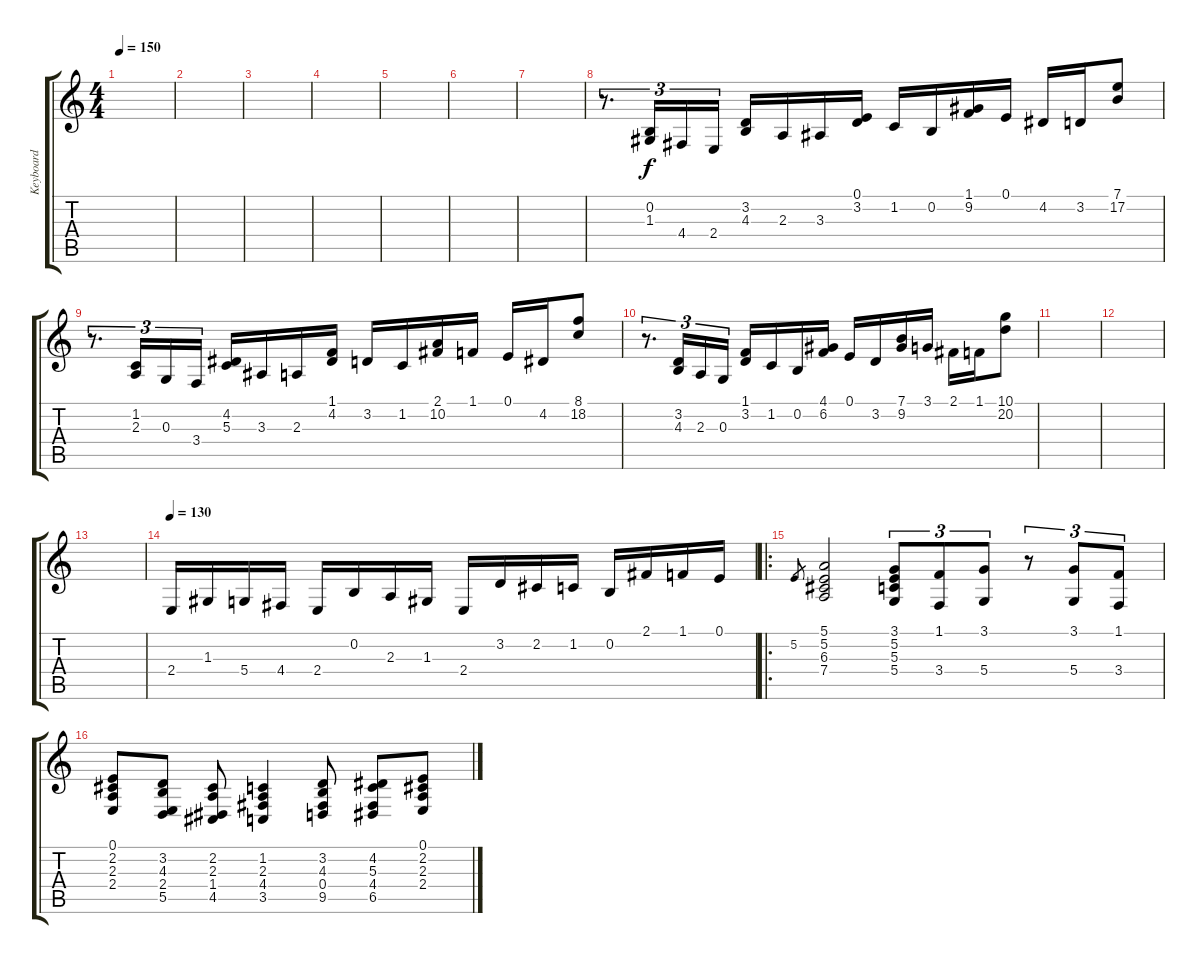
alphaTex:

\track ("Keyboard" "Keyboard") {instrument stringensemble1}
\staff {score tabs}
\tuning (E4 B3 G3 D3 A2 E2) {hide}
\ts (4 4)
\tempo 150
\clef g2
\ks c
|
|
|
|
|
|
|
r.8{d tu (3 2) instrument electricgrandpiano} (0.2 1.3).16{tu (3 2) dy f} 4.4.16{tu (3 2)} 2.4.16{tu (3 2)} (3.2 4.3).16 2.3.16 3.3.16 (0.1 3.2).16 1.2.16 0.2.16 (1.1 9.2).16 0.1.16 4.2.16 3.2.16 (7.1 17.2).8 |
r.8{d tu (3 2)} (1.2 2.3).16{tu (3 2)} 0.3.16{tu (3 2)} 3.4.16{tu (3 2)} (4.2 5.3).16 3.3.16 2.3.16 (1.1 4.2).16 3.2.16 1.2.16 (2.1 10.2).16 1.1.16 0.1.16 4.2.16 (8.1 18.2).8 |
r.8{d tu (3 2)} (3.2 4.3).16{tu (3 2)} 2.3.16{tu (3 2)} 0.3.16{tu (3 2)} (1.1 3.2).16 1.2.16 0.2.16 (4.1 6.2).16 0.1.16 3.2.16 (7.1 9.2).16 3.1.16 2.1.16 1.1.16 (10.1 20.2).8 |
|
|
|
\tempo 130
2.4.16 1.3.16 5.4.16 4.4.16 2.4.16 0.2.16 2.3.16 1.3.16 2.4.16 3.2.16 2.2.16 1.2.16 0.2.16 2.1.16 1.1.16 0.1.16 |
\ro
5.2.8{gr} (5.1 5.2 6.3 7.4).2{instrument honkytonkpiano} (3.1 5.2 5.3 5.4).8{tu (3 2)} (1.1 3.4).8{tu (3 2)} (3.1 5.4).8{tu (3 2)} r.8{tu (3 2)} (3.1 5.4).8{tu (3 2)} (1.1 3.4).8{tu (3 2)} |
(0.1 2.2 2.3 2.4).8 (3.2 4.3 2.4 5.5).8 (2.2 2.3 1.4 4.5).8 (1.2 2.3 4.4 3.5).4 (3.2 4.3 0.4 9.5).8 (4.2 5.3 4.4 6.5).8 (0.1 2.2 2.3 2.4).8
